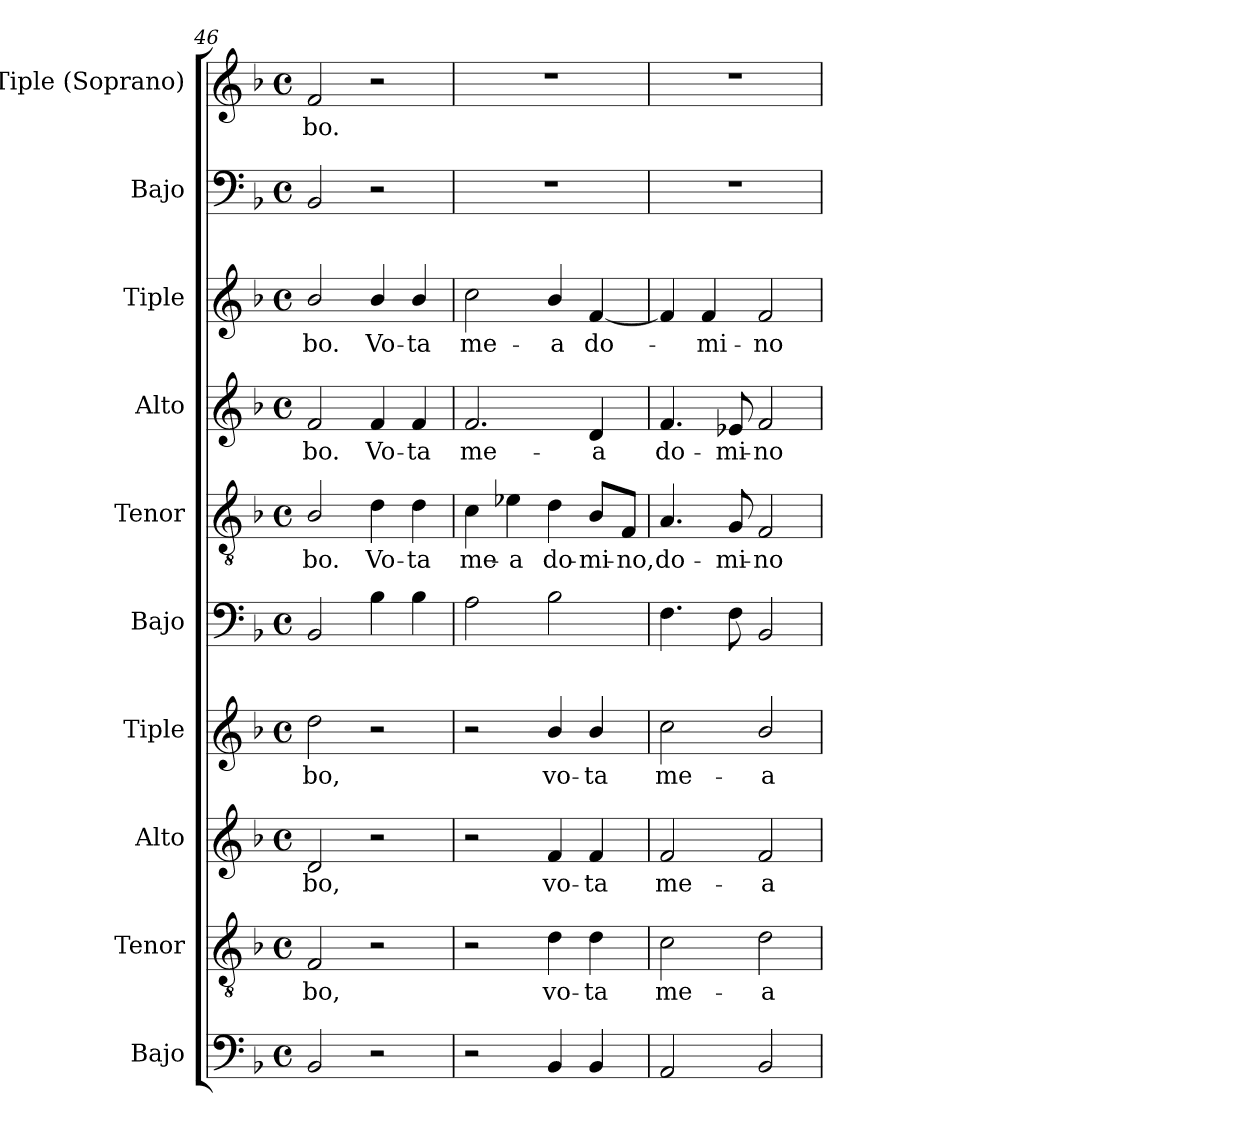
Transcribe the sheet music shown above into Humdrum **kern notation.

**kern	**kern	**text	**kern	**text	**kern	**text	**kern	**kern	**text	**kern	**text	**kern	**text	**kern	**kern	**text
*part10	*part9	*part9	*part8	*part8	*part7	*part7	*part6	*part5	*part5	*part4	*part4	*part3	*part3	*part2	*part1	*part1
*staff10	*staff9	*staff9	*staff8	*staff8	*staff7	*staff7	*staff6	*staff5	*staff5	*staff4	*staff4	*staff3	*staff3	*staff2	*staff1	*staff1
*I"Bajo	*I"Tenor	*	*I"Alto	*	*I"Tiple	*	*I"Bajo	*I"Tenor	*	*I"Alto	*	*I"Tiple	*	*I"Bajo	*I"Tiple (Soprano)	*
*I'B.	*I'T.	*	*I'A.	*	*	*	*I'B.	*I'T.	*	*I'A.	*	*	*	*I'B.	*I'S.	*
*clefF4	*clefGv2	*	*clefG2	*	*clefG2	*	*clefF4	*clefGv2	*	*clefG2	*	*clefG2	*	*clefF4	*clefG2	*
*	*ITrd7c12	*	*	*	*	*	*	*ITrd7c12	*	*	*	*	*	*	*	*
*k[b-]	*k[b-]	*	*k[b-]	*	*k[b-]	*	*k[b-]	*k[b-]	*	*k[b-]	*	*k[b-]	*	*k[b-]	*k[b-]	*
*F:	*F:	*	*F:	*	*F:	*	*F:	*F:	*	*F:	*	*F:	*	*F:	*F:	*
*M4/4	*M4/4	*	*M4/4	*	*M4/4	*	*M4/4	*M4/4	*	*M4/4	*	*M4/4	*	*M4/4	*M4/4	*
*met(c)	*met(c)	*	*met(c)	*	*met(c)	*	*met(c)	*met(c)	*	*met(c)	*	*met(c)	*	*met(c)	*met(c)	*
=46	=46	=46	=46	=46	=46	=46	=46	=46	=46	=46	=46	=46	=46	=46	=46	=46
!	!	!LO:LY:b:color=#000000	!	!	!	!	!	!	!	!	!	!	!	!	!	!
!	!	!	!	!LO:LY:b:color=#000000	!	!	!	!	!	!	!	!	!	!	!	!
!	!	!	!	!	!	!LO:LY:b:color=#000000	!	!	!	!	!	!	!	!	!	!
!	!	!	!	!	!	!	!	!	!LO:LY:b:color=#000000	!	!	!	!	!	!	!
!	!	!	!	!	!	!	!	!	!	!	!LO:LY:b:color=#000000	!	!	!	!	!
!	!	!	!	!	!	!	!	!	!	!	!	!	!LO:LY:b:color=#000000	!	!	!
!	!	!	!	!	!	!	!	!	!	!	!	!	!	!	!	!LO:LY:b:color=#000000
2BB-i/	2FFi/	-bo,	2di/	-bo,	2ddi\	-bo,	2BB-i/	2BB-i/	-bo.	2fi/	-bo.	2b-i/	-bo.	2BB-i/	2fi/	-bo.
!	!	!	!	!	!	!	!	!	!LO:LY:b:color=#000000	!	!	!	!	!	!	!
!	!	!	!	!	!	!	!	!	!	!	!LO:LY:b:color=#000000	!	!	!	!	!
!	!	!	!	!	!	!	!	!	!	!	!	!	!LO:LY:b:color=#000000	!	!	!
2r	2r	.	2r	.	2r	.	4B-i\	4Di\	Vo-	4fi/	Vo-	4b-i/	Vo-	2r	2r	.
!	!	!	!	!	!	!	!	!	!LO:LY:b:color=#000000	!	!	!	!	!	!	!
!	!	!	!	!	!	!	!	!	!	!	!LO:LY:b:color=#000000	!	!	!	!	!
!	!	!	!	!	!	!	!	!	!	!	!	!	!LO:LY:b:color=#000000	!	!	!
.	.	.	.	.	.	.	4B-i\	4Di\	-ta	4fi/	-ta	4b-i/	-ta	.	.	.
=47	=47	=47	=47	=47	=47	=47	=47	=47	=47	=47	=47	=47	=47	=47	=47	=47
!	!	!	!	!	!	!	!	!	!LO:LY:b:color=#000000	!	!	!	!	!	!	!
!	!	!	!	!	!	!	!	!	!	!	!LO:LY:b:color=#000000	!	!	!	!	!
!	!	!	!	!	!	!	!	!	!	!	!	!	!LO:LY:b:color=#000000	!	!	!
2r	2r	.	2r	.	2r	.	2Ai\	4Ci\	me-	2.fi/	me-	2cci\	me-	1r	1r	.
!	!	!	!	!	!	!	!	!	!LO:LY:b:color=#000000	!	!	!	!	!	!	!
.	.	.	.	.	.	.	.	4E-Xi\	-a	.	.	.	.	.	.	.
!	!	!LO:LY:b:color=#000000	!	!	!	!	!	!	!	!	!	!	!	!	!	!
!	!	!	!	!LO:LY:b:color=#000000	!	!	!	!	!	!	!	!	!	!	!	!
!	!	!	!	!	!	!LO:LY:b:color=#000000	!	!	!	!	!	!	!	!	!	!
!	!	!	!	!	!	!	!	!	!LO:LY:b:color=#000000	!	!	!	!	!	!	!
!	!	!	!	!	!	!	!	!	!	!	!	!	!LO:LY:b:color=#000000	!	!	!
4BB-i/	4Di\	vo-	4fi/	vo-	4b-i/	vo-	2B-i\	4Di\	do-	.	.	4b-i/	-a	.	.	.
!	!	!LO:LY:b:color=#000000	!	!	!	!	!	!	!	!	!	!	!	!	!	!
!	!	!	!	!LO:LY:b:color=#000000	!	!	!	!	!	!	!	!	!	!	!	!
!	!	!	!	!	!	!LO:LY:b:color=#000000	!	!	!	!	!	!	!	!	!	!
!	!	!	!	!	!	!	!	!	!LO:LY:b:color=#000000	!	!	!	!	!	!	!
!	!	!	!	!	!	!	!	!	!	!	!LO:LY:b:color=#000000	!	!	!	!	!
!	!	!	!	!	!	!	!	!	!	!	!	!	!LO:LY:b:color=#000000	!	!	!
4BB-i/	4Di\	-ta	4fi/	-ta	4b-i/	-ta	.	8BB-i/L	-mi-	4di/	-a	[4fi/	do-	.	.	.
!	!	!	!	!	!	!	!	!	!LO:LY:b:color=#000000	!	!	!	!	!	!	!
.	.	.	.	.	.	.	.	8FFi/J	-no,	.	.	.	.	.	.	.
=48	=48	=48	=48	=48	=48	=48	=48	=48	=48	=48	=48	=48	=48	=48	=48	=48
!	!	!LO:LY:b:color=#000000	!	!	!	!	!	!	!	!	!	!	!	!	!	!
!	!	!	!	!LO:LY:b:color=#000000	!	!	!	!	!	!	!	!	!	!	!	!
!	!	!	!	!	!	!LO:LY:b:color=#000000	!	!	!	!	!	!	!	!	!	!
!	!	!	!	!	!	!	!	!	!LO:LY:b:color=#000000	!	!	!	!	!	!	!
!	!	!	!	!	!	!	!	!	!	!	!LO:LY:b:color=#000000	!	!	!	!	!
2AAi/	2Ci\	me-	2fi/	me-	2cci\	me-	4.Fi\	4.AAi/	do-	4.fi/	do-	4fi/]	.	1r	1r	.
!	!	!	!	!	!	!	!	!	!	!	!	!	!LO:LY:b:color=#000000	!	!	!
.	.	.	.	.	.	.	.	.	.	.	.	4fi/	-mi-	.	.	.
!	!	!	!	!	!	!	!	!	!LO:LY:b:color=#000000	!	!	!	!	!	!	!
!	!	!	!	!	!	!	!	!	!	!	!LO:LY:b:color=#000000	!	!	!	!	!
.	.	.	.	.	.	.	8Fi\	8GGi/	-mi-	8e-Xi/	-mi-	.	.	.	.	.
!	!	!LO:LY:b:color=#000000	!	!	!	!	!	!	!	!	!	!	!	!	!	!
!	!	!	!	!LO:LY:b:color=#000000	!	!	!	!	!	!	!	!	!	!	!	!
!	!	!	!	!	!	!LO:LY:b:color=#000000	!	!	!	!	!	!	!	!	!	!
!	!	!	!	!	!	!	!	!	!LO:LY:b:color=#000000	!	!	!	!	!	!	!
!	!	!	!	!	!	!	!	!	!	!	!LO:LY:b:color=#000000	!	!	!	!	!
!	!	!	!	!	!	!	!	!	!	!	!	!	!LO:LY:b:color=#000000	!	!	!
2BB-i/	2Di\	-a	2fi/	-a	2b-i/	-a	2BB-i/	2FFi/	-no	2fi/	-no	2fi/	-no	.	.	.
=	=	=	=	=	=	=	=	=	=	=	=	=	=	=	=	=
*-	*-	*-	*-	*-	*-	*-	*-	*-	*-	*-	*-	*-	*-	*-	*-	*-
